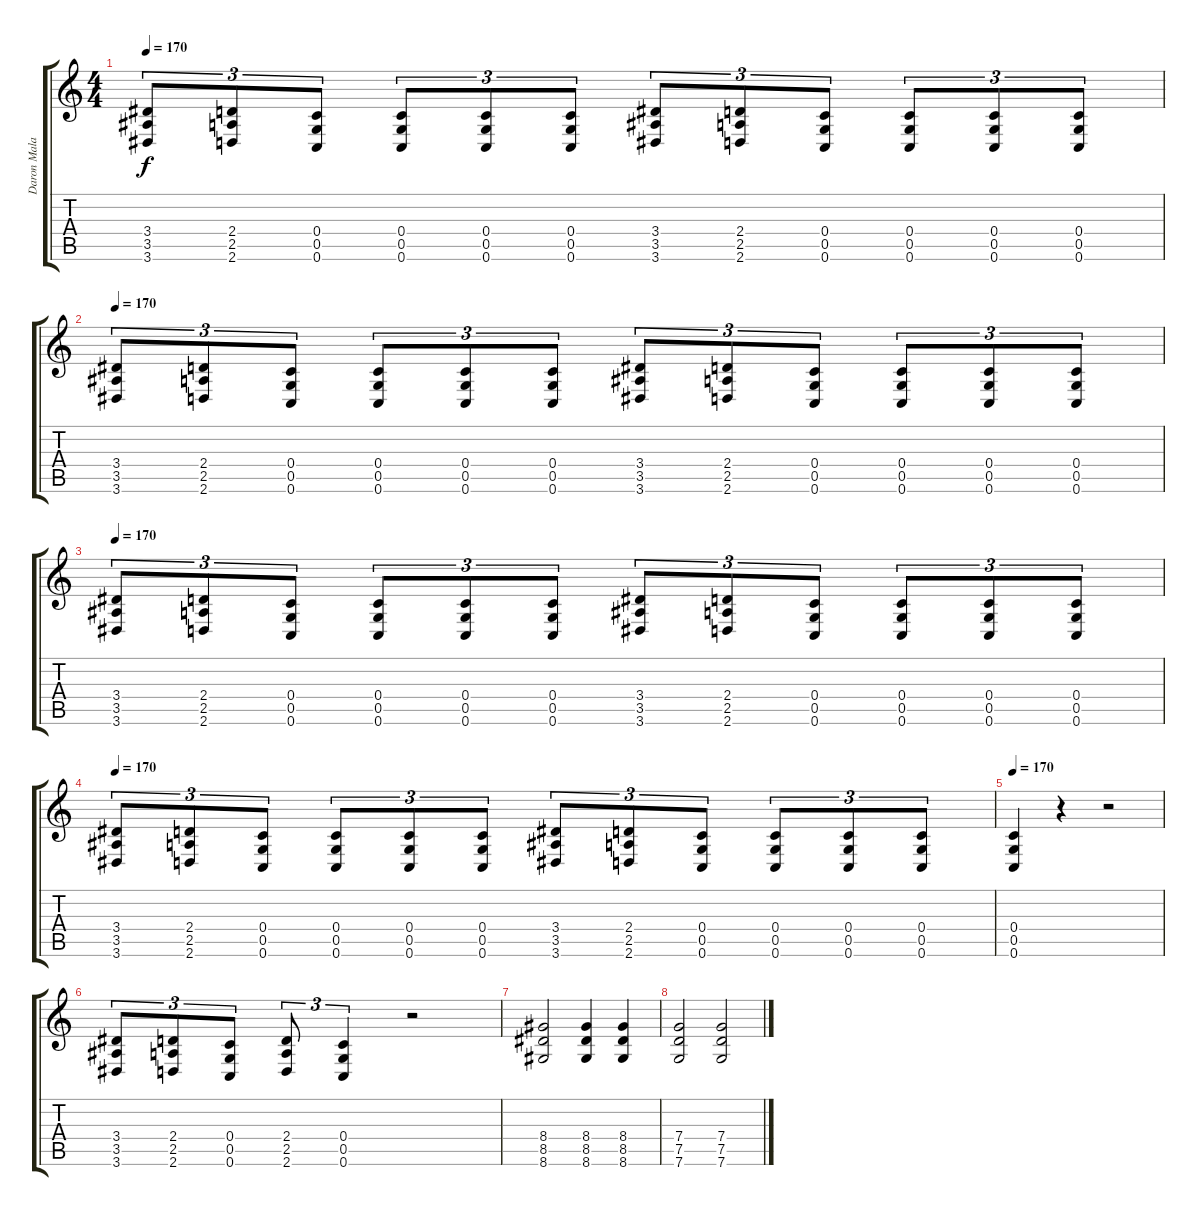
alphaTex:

\track ("Daron Malakian (disto)" "Daron Mala") {instrument overdrivenguitar}
\staff {score tabs}
\tuning (D4 A3 F3 C3 G2 C2) {hide}
\ts (4 4)
\tempo 170
\clef g2
\ks c
(3.4 3.5 3.6).8{tu (3 2) dy f} (2.4 2.5 2.6).8{tu (3 2)} (0.4 0.5 0.6).8{tu (3 2)} (0.4 0.5 0.6).8{tu (3 2)} (0.4 0.5 0.6).8{tu (3 2)} (0.4 0.5 0.6).8{tu (3 2)} (3.4 3.5 3.6).8{tu (3 2)} (2.4 2.5 2.6).8{tu (3 2)} (0.4 0.5 0.6).8{tu (3 2)} (0.4 0.5 0.6).8{tu (3 2)} (0.4 0.5 0.6).8{tu (3 2)} (0.4 0.5 0.6).8{tu (3 2)} |
\tempo 170
(3.4 3.5 3.6).8{tu (3 2)} (2.4 2.5 2.6).8{tu (3 2)} (0.4 0.5 0.6).8{tu (3 2)} (0.4 0.5 0.6).8{tu (3 2)} (0.4 0.5 0.6).8{tu (3 2)} (0.4 0.5 0.6).8{tu (3 2)} (3.4 3.5 3.6).8{tu (3 2)} (2.4 2.5 2.6).8{tu (3 2)} (0.4 0.5 0.6).8{tu (3 2)} (0.4 0.5 0.6).8{tu (3 2)} (0.4 0.5 0.6).8{tu (3 2)} (0.4 0.5 0.6).8{tu (3 2)} |
\tempo 170
(3.4 3.5 3.6).8{tu (3 2)} (2.4 2.5 2.6).8{tu (3 2)} (0.4 0.5 0.6).8{tu (3 2)} (0.4 0.5 0.6).8{tu (3 2)} (0.4 0.5 0.6).8{tu (3 2)} (0.4 0.5 0.6).8{tu (3 2)} (3.4 3.5 3.6).8{tu (3 2)} (2.4 2.5 2.6).8{tu (3 2)} (0.4 0.5 0.6).8{tu (3 2)} (0.4 0.5 0.6).8{tu (3 2)} (0.4 0.5 0.6).8{tu (3 2)} (0.4 0.5 0.6).8{tu (3 2)} |
\tempo 170
(3.4 3.5 3.6).8{tu (3 2)} (2.4 2.5 2.6).8{tu (3 2)} (0.4 0.5 0.6).8{tu (3 2)} (0.4 0.5 0.6).8{tu (3 2)} (0.4 0.5 0.6).8{tu (3 2)} (0.4 0.5 0.6).8{tu (3 2)} (3.4 3.5 3.6).8{tu (3 2)} (2.4 2.5 2.6).8{tu (3 2)} (0.4 0.5 0.6).8{tu (3 2)} (0.4 0.5 0.6).8{tu (3 2)} (0.4 0.5 0.6).8{tu (3 2)} (0.4 0.5 0.6).8{tu (3 2)} |
\tempo 170
(0.4 0.5 0.6).4 r.4 r.2 |
(3.4 3.5 3.6).8{tu (3 2)} (2.4 2.5 2.6).8{tu (3 2)} (0.4 0.5 0.6).8{tu (3 2)} (2.4 2.5 2.6).8{tu (3 2)} (0.4 0.5 0.6).4{tu (3 2)} r.2 |
(8.4 8.5 8.6).2 (8.4 8.5 8.6).4 (8.4 8.5 8.6).4 |
(7.4 7.5 7.6).2 (7.4 7.5 7.6).2
